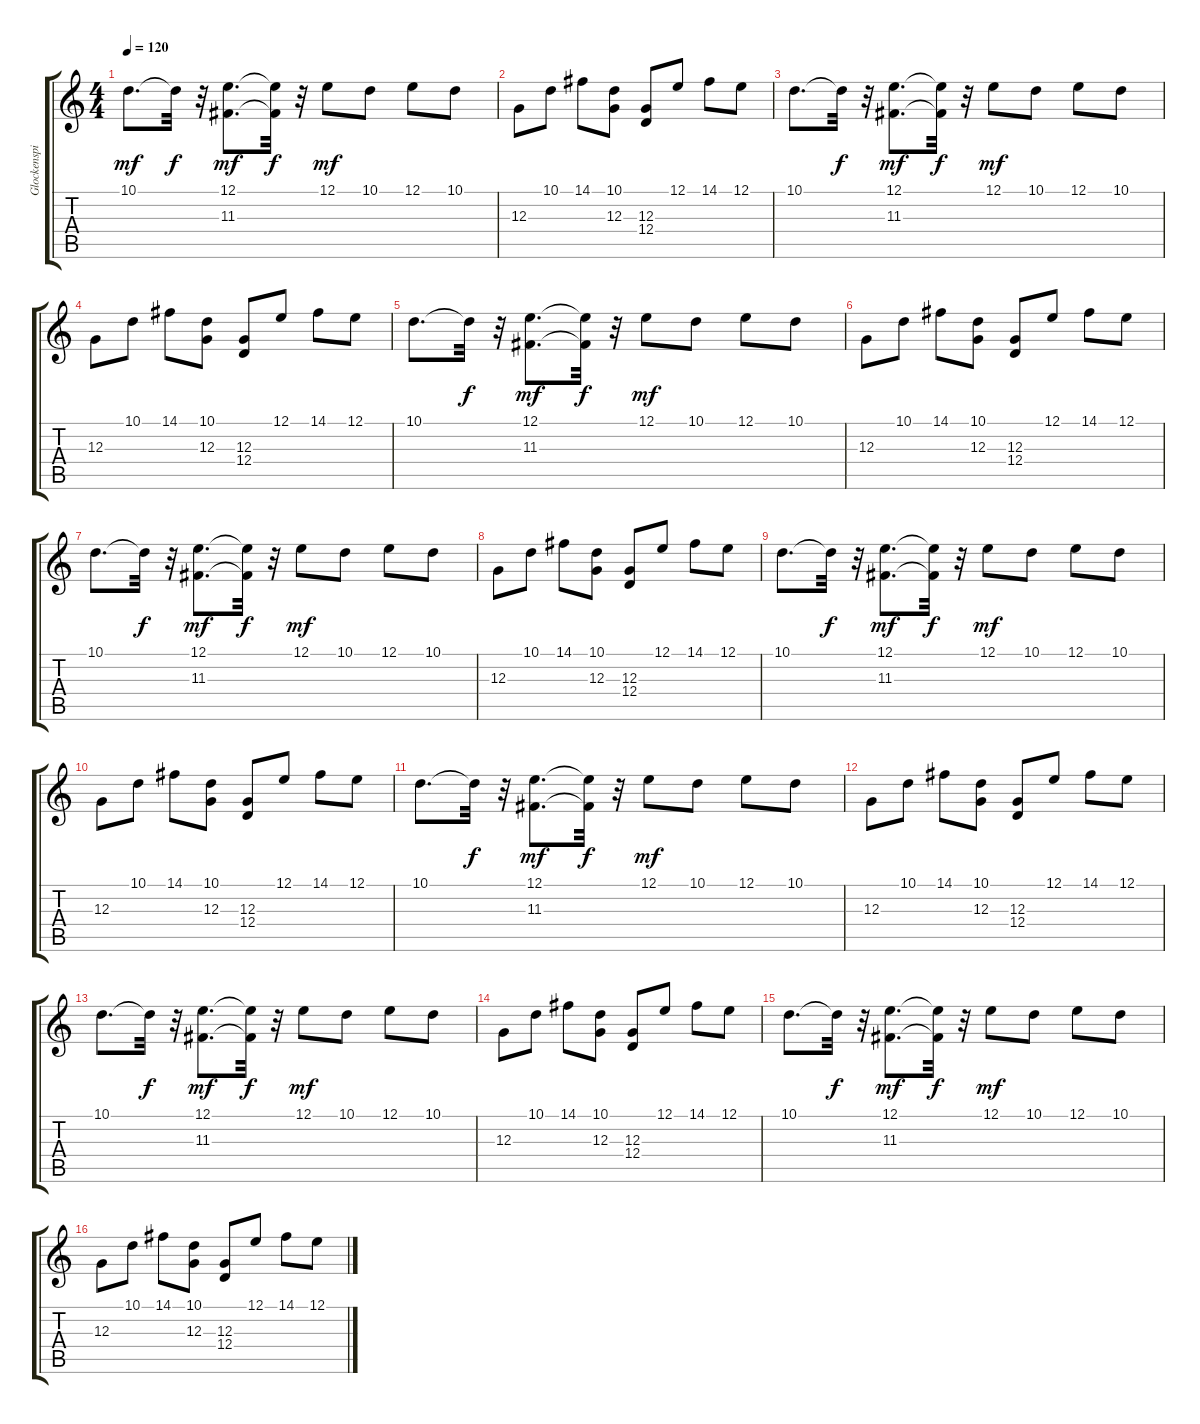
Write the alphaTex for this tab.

\track ("Glockenspiel 1" "Glockenspi") {instrument glockenspiel}
\staff {score tabs}
\tuning (E4 B3 G3 D3 A2 E2) {hide}
\ts (4 4)
\tempo 120
\clef g2
\ks c
10.1.8{d dy mf} 10.1{t}.32{dy f} r.32 (12.1 11.3).8{d dy mf} (12.1{t} 11.3{t}).32{dy f} r.32 12.1.8{dy mf} 10.1.8 12.1.8 10.1.8 |
12.3.8 10.1.8 14.1.8 (10.1 12.3).8 (12.3 12.4).8 12.1.8 14.1.8 12.1.8 |
10.1.8{d} 10.1{t}.32{dy f} r.32 (12.1 11.3).8{d dy mf} (12.1{t} 11.3{t}).32{dy f} r.32 12.1.8{dy mf} 10.1.8 12.1.8 10.1.8 |
12.3.8 10.1.8 14.1.8 (10.1 12.3).8 (12.3 12.4).8 12.1.8 14.1.8 12.1.8 |
10.1.8{d} 10.1{t}.32{dy f} r.32 (12.1 11.3).8{d dy mf} (12.1{t} 11.3{t}).32{dy f} r.32 12.1.8{dy mf} 10.1.8 12.1.8 10.1.8 |
12.3.8 10.1.8 14.1.8 (10.1 12.3).8 (12.3 12.4).8 12.1.8 14.1.8 12.1.8 |
10.1.8{d} 10.1{t}.32{dy f} r.32 (12.1 11.3).8{d dy mf} (12.1{t} 11.3{t}).32{dy f} r.32 12.1.8{dy mf} 10.1.8 12.1.8 10.1.8 |
12.3.8 10.1.8 14.1.8 (10.1 12.3).8 (12.3 12.4).8 12.1.8 14.1.8 12.1.8 |
10.1.8{d} 10.1{t}.32{dy f} r.32 (12.1 11.3).8{d dy mf} (12.1{t} 11.3{t}).32{dy f} r.32 12.1.8{dy mf} 10.1.8 12.1.8 10.1.8 |
12.3.8 10.1.8 14.1.8 (10.1 12.3).8 (12.3 12.4).8 12.1.8 14.1.8 12.1.8 |
10.1.8{d} 10.1{t}.32{dy f} r.32 (12.1 11.3).8{d dy mf} (12.1{t} 11.3{t}).32{dy f} r.32 12.1.8{dy mf} 10.1.8 12.1.8 10.1.8 |
12.3.8 10.1.8 14.1.8 (10.1 12.3).8 (12.3 12.4).8 12.1.8 14.1.8 12.1.8 |
10.1.8{d} 10.1{t}.32{dy f} r.32 (12.1 11.3).8{d dy mf} (12.1{t} 11.3{t}).32{dy f} r.32 12.1.8{dy mf} 10.1.8 12.1.8 10.1.8 |
12.3.8 10.1.8 14.1.8 (10.1 12.3).8 (12.3 12.4).8 12.1.8 14.1.8 12.1.8 |
10.1.8{d} 10.1{t}.32{dy f} r.32 (12.1 11.3).8{d dy mf} (12.1{t} 11.3{t}).32{dy f} r.32 12.1.8{dy mf} 10.1.8 12.1.8 10.1.8 |
12.3.8 10.1.8 14.1.8 (10.1 12.3).8 (12.3 12.4).8 12.1.8 14.1.8 12.1.8
